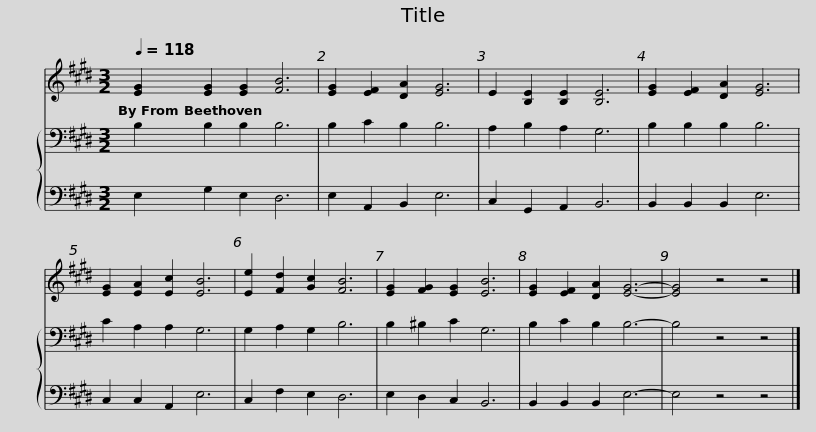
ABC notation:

X:1
%%score 1 { 2 | 3 }
L:1/8
Q:1/4=118
M:3/2
I:linebreak $
K:E
V:1 treble
V:2 bass
V:3 bass
V:1
 [EG]2 [EG]2 [EG]2 [FB]6 | [EG]2 [EF]2 [DA]2 [EG]6 | E2 [B,E]2 [B,E]2 [B,E]6 | [EG]2 [EF]2 [DA]2 [EG]6 | [EG]2 [EA]2 [Ec]2 [EB]6 |$ %5
 [Ee]2 [Fd]2 [Gc]2 [FB]6 | [EG]2 [FG]2 [EG]2 [EB]6 | [EG]2 [EF]2 [DA]2 [EG]6- | [EG]4 z4 z4 |] %9
V:2
 B,2 B,2 B,2 B,6 | B,2 C2 B,2 B,6 | A,2 B,2 A,2 G,6 | B,2 B,2 B,2 B,6 | C2 A,2 A,2 G,6 |$ %5
 G,2 A,2 G,2 B,6 | B,2 ^B,2 C2 G,6 | B,2 C2 B,2 B,6- | B,4 z4 z4 |] %9
V:3
 E,2 G,2 E,2 D,6 | E,2 A,,2 B,,2 E,6 | C,2 G,,2 A,,2 B,,6 | B,,2 B,,2 B,,2 E,6 | C,2 C,2 A,,2 E,6 |$ %5
 C,2 F,2 E,2 D,6 | E,2 D,2 C,2 B,,6 | B,,2 B,,2 B,,2 E,6- | E,4 z4 z4 |] %9
